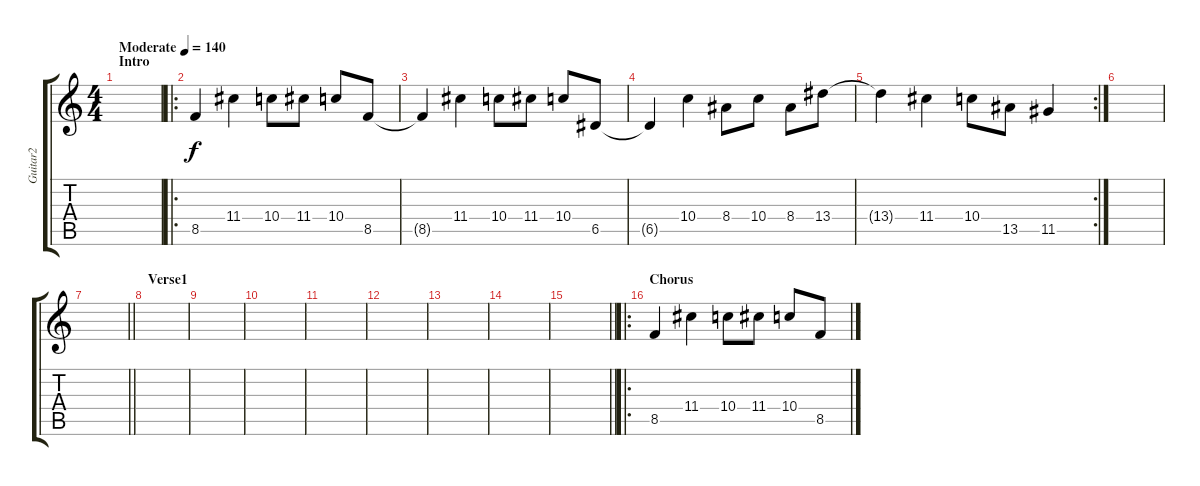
\track ("Guitar2" "Guitar2") {instrument distortionguitar}
\staff {score tabs}
\tuning (E4 B3 G3 D3 A2 E2) {hide}
\ts (4 4)
\section ("" "Intro")
\tempo (140 "Moderate")
\clef g2
\ks c
|
\ro
8.5.4 11.4.4 10.4.8 11.4.8 10.4.8 8.5.8 |
8.5{t}.4 11.4.4 10.4.8 11.4.8 10.4.8 6.5.8 |
6.5{t}.4 10.4.4 8.4.8 10.4.8 8.4.8 13.4.8 |
\rc 2
13.4{t}.4 11.4.4 10.4.8 13.5.8 11.5.4 |
|
\barLineRight lightlight
|
\section ("" "Verse1")
|
|
|
|
|
|
|
\barLineRight lightlight
|
\ro
\section ("" "Chorus")
8.5.4 11.4.4 10.4.8 11.4.8 10.4.8 8.5.8
